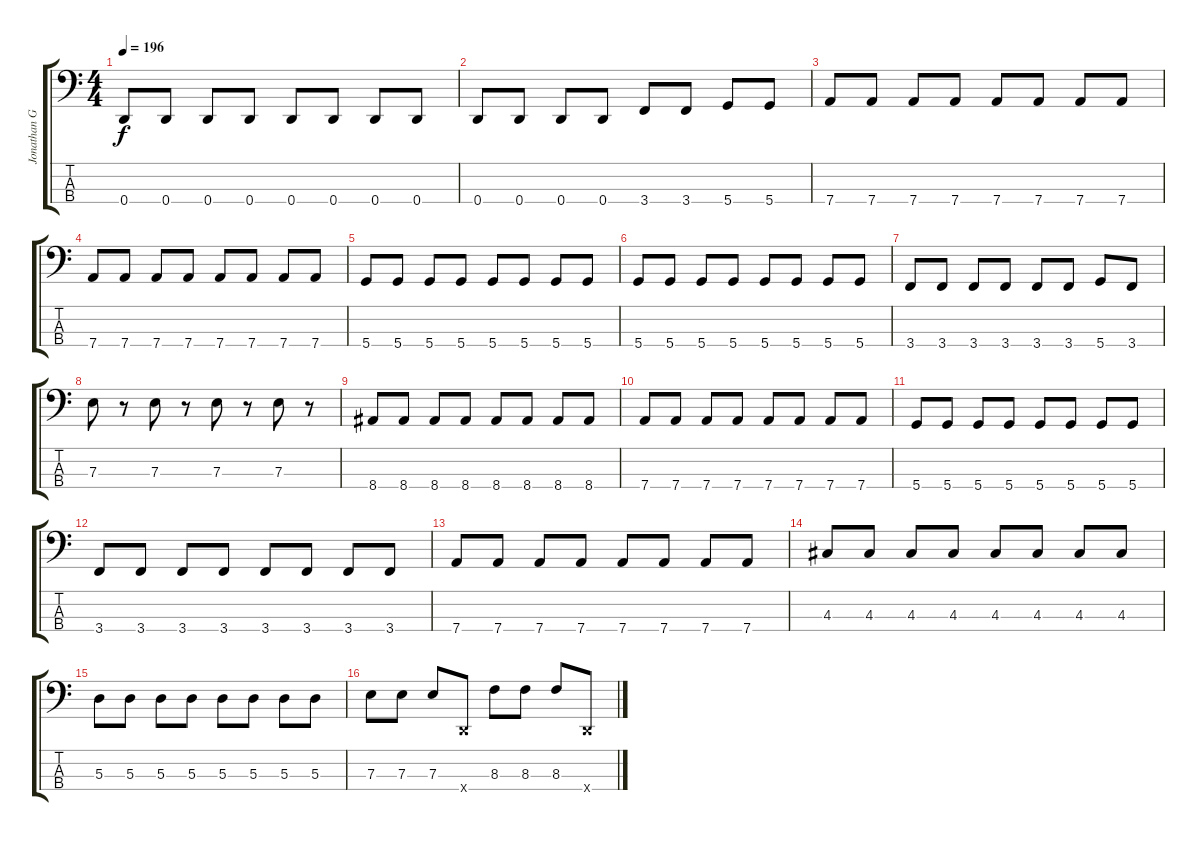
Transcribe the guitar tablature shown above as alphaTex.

\track ("Jonathan Gallant" "Jonathan G") {instrument electricbassfinger}
\staff {score tabs}
\tuning (G2 D2 A1 D1) {hide}
\ts (4 4)
\tempo 196
\clef f4
\ks c
0.4.8{dy f} 0.4.8 0.4.8 0.4.8 0.4.8 0.4.8 0.4.8 0.4.8 |
0.4.8 0.4.8 0.4.8 0.4.8 3.4.8 3.4.8 5.4.8 5.4.8 |
7.4.8 7.4.8 7.4.8 7.4.8 7.4.8 7.4.8 7.4.8 7.4.8 |
7.4.8 7.4.8 7.4.8 7.4.8 7.4.8 7.4.8 7.4.8 7.4.8 |
5.4.8 5.4.8 5.4.8 5.4.8 5.4.8 5.4.8 5.4.8 5.4.8 |
5.4.8 5.4.8 5.4.8 5.4.8 5.4.8 5.4.8 5.4.8 5.4.8 |
3.4.8 3.4.8 3.4.8 3.4.8 3.4.8 3.4.8 5.4.8 3.4.8 |
7.3.8 r.8 7.3.8 r.8 7.3.8 r.8 7.3.8 r.8 |
8.4.8 8.4.8 8.4.8 8.4.8 8.4.8 8.4.8 8.4.8 8.4.8 |
7.4.8 7.4.8 7.4.8 7.4.8 7.4.8 7.4.8 7.4.8 7.4.8 |
5.4.8 5.4.8 5.4.8 5.4.8 5.4.8 5.4.8 5.4.8 5.4.8 |
3.4.8 3.4.8 3.4.8 3.4.8 3.4.8 3.4.8 3.4.8 3.4.8 |
7.4.8 7.4.8 7.4.8 7.4.8 7.4.8 7.4.8 7.4.8 7.4.8 |
4.3.8 4.3.8 4.3.8 4.3.8 4.3.8 4.3.8 4.3.8 4.3.8 |
5.3.8 5.3.8 5.3.8 5.3.8 5.3.8 5.3.8 5.3.8 5.3.8 |
7.3.8 7.3.8 7.3.8 0.4{x}.8 8.3.8 8.3.8 8.3.8 0.4{x}.8
